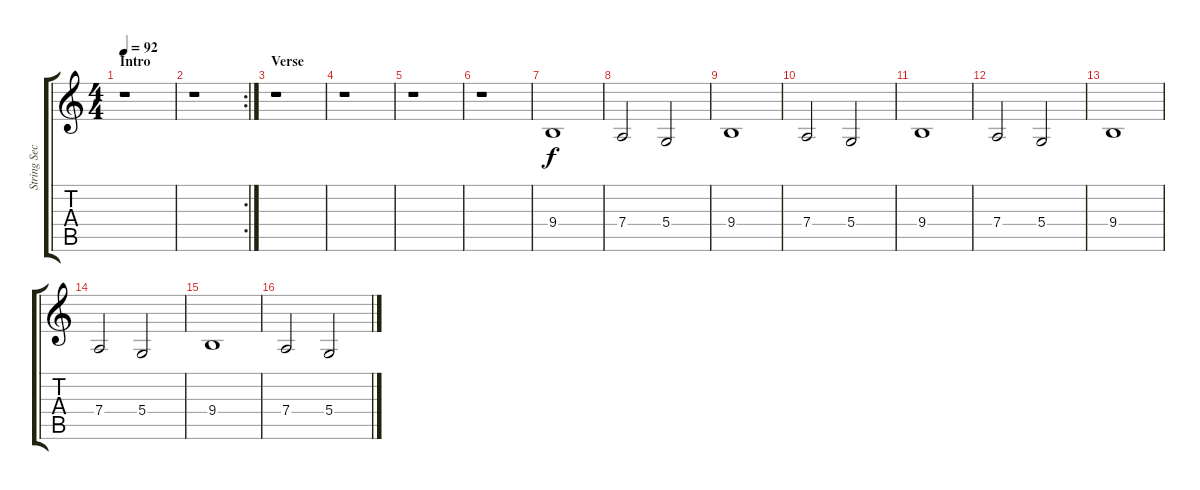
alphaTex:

\track ("String Section" "String Sec") {instrument stringensemble1}
\staff {score tabs}
\tuning (E4 B3 G3 D3 A2 E2) {hide}
\ts (4 4)
\section ("" "Intro")
\tempo 92
\clef g2
\ks c
r.1{dy f instrument stringensemble1} |
\rc 2
r.1 |
\section ("" "Verse")
r.1 |
r.1 |
r.1 |
r.1 |
9.4.1 |
7.4.2 5.4.2 |
9.4.1 |
7.4.2 5.4.2 |
9.4.1 |
7.4.2 5.4.2 |
9.4.1 |
7.4.2 5.4.2 |
9.4.1 |
7.4.2 5.4.2
